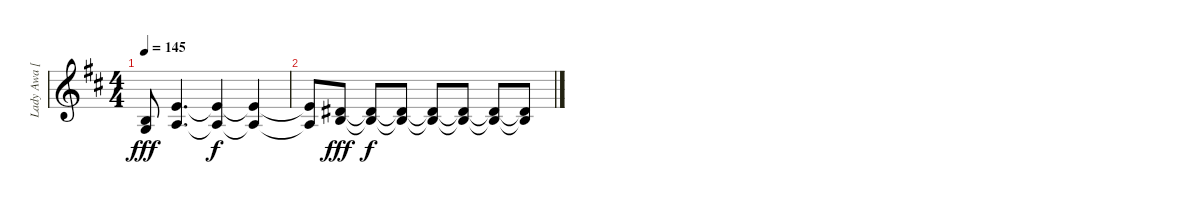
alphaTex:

\track ("Lady Awa [Keys]" "Lady Awa [") {instrument stringensemble2}
\staff {score}
\tuning (D4 A3 F3 C3 G2 D2) {hide}
\ts (4 4)
\tempo 145
\clef g2
\ks d
(2.2 2.3).8{dy fff} (2.1 0.2).4{d} (2.1{t} 0.2{t}).4{dy f} (2.1{t} 0.2{t}).4 |
(2.1{t} 0.2{t}).8 (6.2 6.3).8{dy fff} (6.2{t} 6.3{t}).8{dy f} (6.2{t} 6.3{t}).8 (6.2{t} 6.3{t}).8 (6.2{t} 6.3{t}).8 (6.2{t} 6.3{t}).8 (6.2{t} 6.3{t}).8
